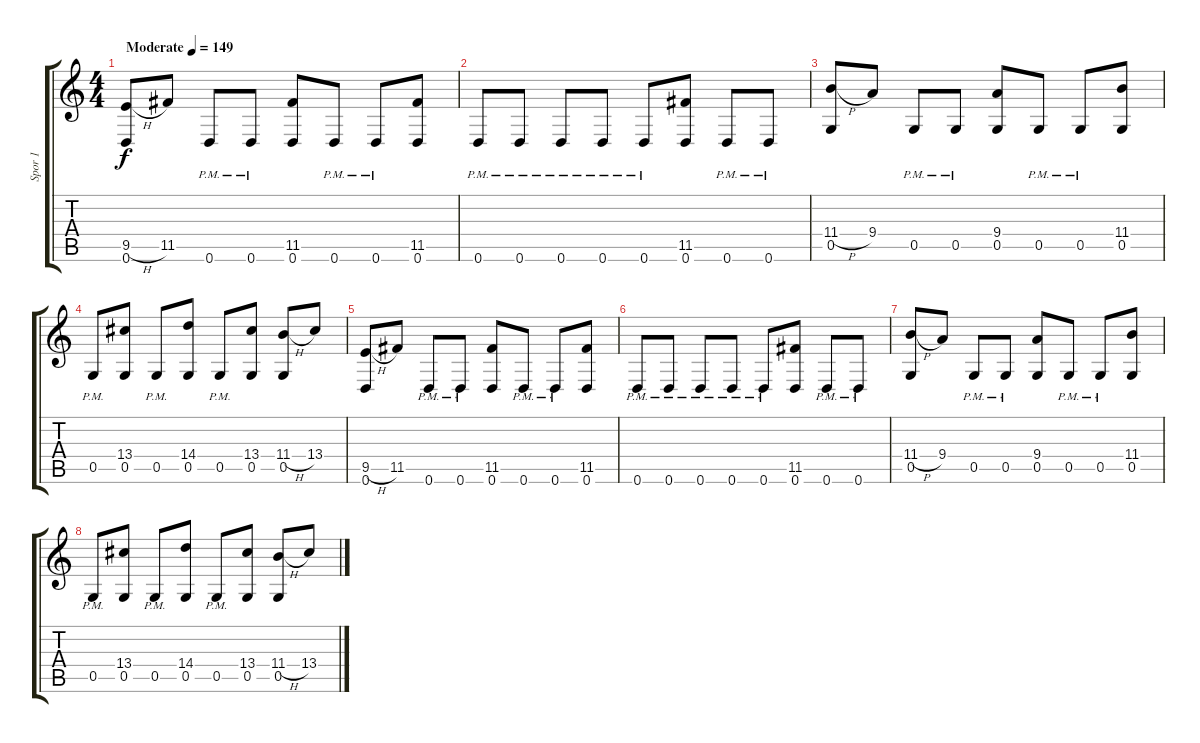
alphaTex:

\track ("Spor 1" "Spor 1") {instrument distortionguitar}
\staff {score tabs}
\tuning (D4 A3 F3 C3 G2 D2) {hide}
\ts (4 4)
\tempo (149 "Moderate")
\clef g2
\ks c
(9.5{h} 0.6).8{dy f instrument distortionguitar} 11.5.8 0.6{pm}.8 0.6{pm}.8 (11.5 0.6).8 0.6{pm}.8 0.6{pm}.8 (11.5 0.6).8 |
0.6{pm}.8 0.6{pm}.8 0.6{pm}.8 0.6{pm}.8 0.6{pm}.8 (11.5 0.6).8 0.6{pm}.8 0.6{pm}.8 |
(11.4{h} 0.5).8 9.4.8 0.5{pm}.8 0.5{pm}.8 (9.4 0.5).8 0.5{pm}.8 0.5{pm}.8 (11.4 0.5).8 |
0.5{pm}.8 (13.4 0.5).8 0.5{pm}.8 (14.4 0.5).8 0.5{pm}.8 (13.4 0.5).8 (11.4{h} 0.5).8 13.4.8 |
(9.5{h} 0.6).8 11.5.8 0.6{pm}.8 0.6{pm}.8 (11.5 0.6).8 0.6{pm}.8 0.6{pm}.8 (11.5 0.6).8 |
0.6{pm}.8 0.6{pm}.8 0.6{pm}.8 0.6{pm}.8 0.6{pm}.8 (11.5 0.6).8 0.6{pm}.8 0.6{pm}.8 |
(11.4{h} 0.5).8 9.4.8 0.5{pm}.8 0.5{pm}.8 (9.4 0.5).8 0.5{pm}.8 0.5{pm}.8 (11.4 0.5).8 |
0.5{pm}.8 (13.4 0.5).8 0.5{pm}.8 (14.4 0.5).8 0.5{pm}.8 (13.4 0.5).8 (11.4{h} 0.5).8 13.4.8
